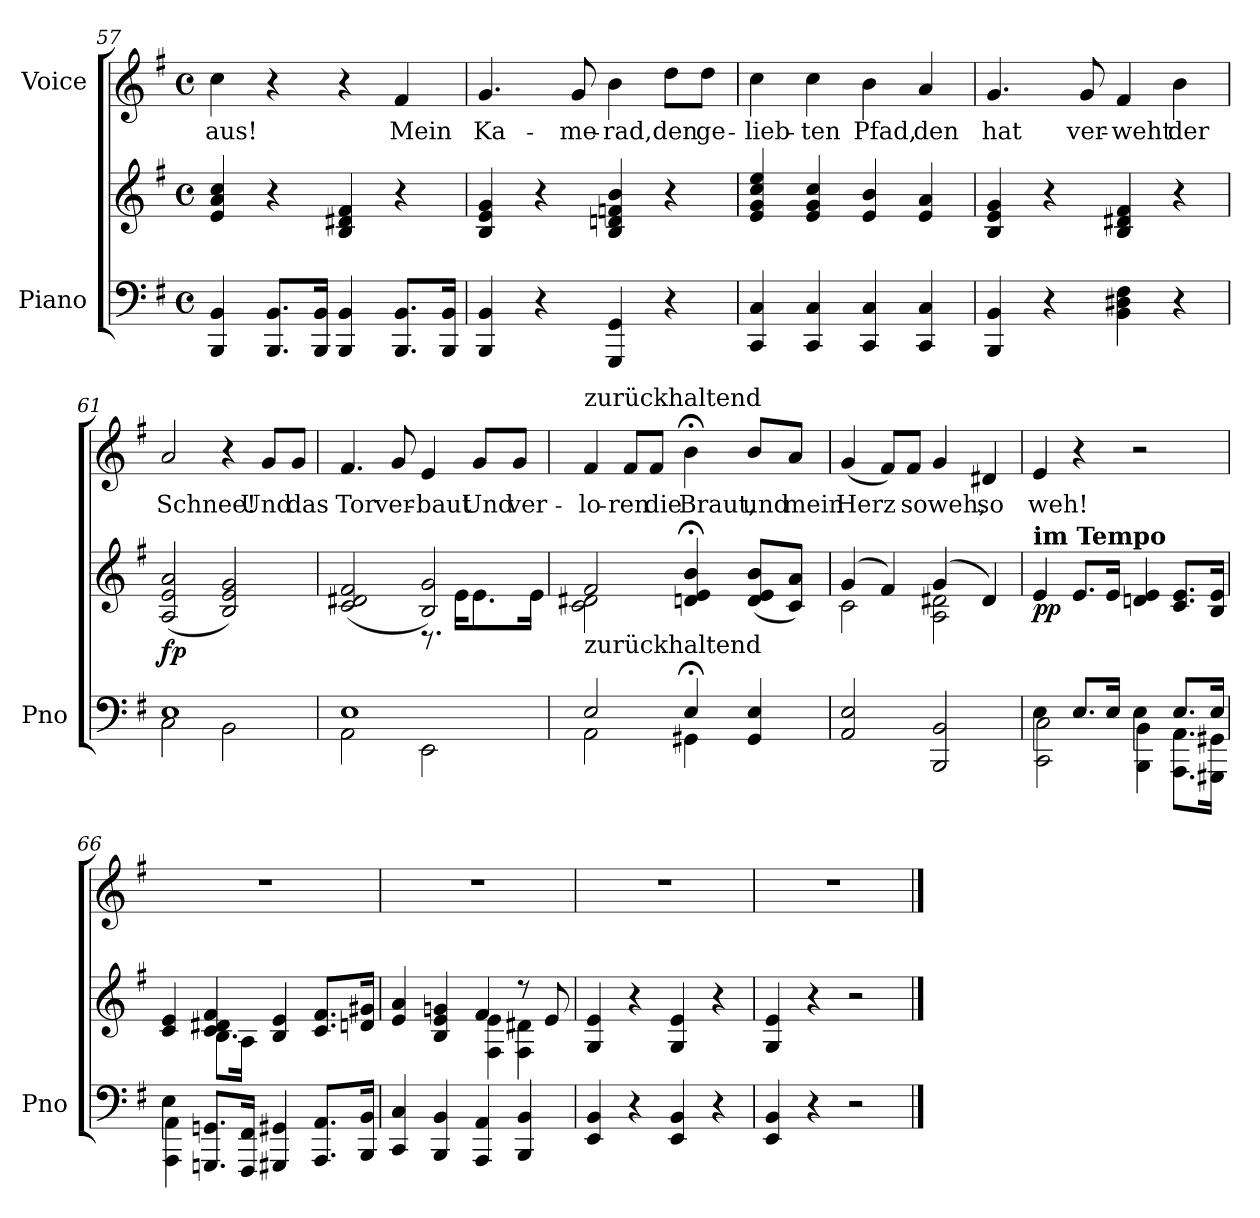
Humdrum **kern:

**kern	**kern	**dynam	**kern	**text
*part2	*part2	*part2	*part1	*part1
*staff3	*staff2	*staff2/3	*staff1	*staff1
*I"Piano	*	*	*I"Voice	*
*I'Pno	*	*	*	*
*clefF4	*clefG2	*	*clefG2	*
*k[f#]	*k[f#]	*	*k[f#]	*
*M4/4	*M4/4	*	*M4/4	*
*met(c)	*met(c)	*	*met(c)	*
=57	=57	=57	=57	=57
4BBB/ 4BB/	4e/ 4a/ 4cc/	.	4cc\	aus!
8.BBB/ 8.BB/L	4r	.	4r	.
16BBB/ 16BB/Jk	.	.	.	.
4BBB/ 4BB/	4B/ 4d#X/ 4f#/	.	4r	.
8.BBB/ 8.BB/L	4r	.	4f#/	Mein
16BBB/ 16BB/Jk	.	.	.	.
=58	=58	=58	=58	=58
4BBB/ 4BB/	4B/ 4e/ 4g/	.	4.g/	Ka-
4r	4r	.	.	.
.	.	.	8g/	-me-
4GGG/ 4GG/	4B/ 4dn/ 4fn/ 4b/	.	4b\	-rad,
4r	4r	.	8dd\L	den
.	.	.	8dd\J	ge-
=59	=59	=59	=59	=59
4CC/ 4C/	4e/ 4g/ 4cc/ 4ee/	.	4cc\	-lieb-
4CC/ 4C/	4e/ 4g/ 4cc/	.	4cc\	-ten
4CC/ 4C/	4e/ 4b/	.	4b\	Pfad,
4CC/ 4C/	4e/ 4a/	.	4a/	den
=60	=60	=60	=60	=60
4BBB/ 4BB/	4B/ 4e/ 4g/	.	4.g/	hat
4r	4r	.	.	.
.	.	.	8g/	ver-
4BB\ 4D#X\ 4F#\	4B/ 4d#X/ 4f#/	.	4f#/	-weht
4r	4r	.	4b\	der
=61	=61	=61	=61	=61
*^	*	*	*	*
!	!	!	!LO:DY:b	!	!
1E	2C\	(>2A/ 2e/ 2a/	fp	2a/	Schnee!
.	2BB\	2B/ 2e/ 2g/)	.	4r	.
.	.	.	.	8g/L	Und
.	.	.	.	8g/J	das
=62	=62	=62	=62	=62	=62
*	*	*^	*	*	*
1E	2AA\	(>2c/ 2d#X/ 2f#/	2ryy	.	4.f#/	Tor
.	.	.	.	.	8g/	ver-
.	2EE\	2B/ 2g/)	8.r	.	4e/	-baut
.	.	.	16e\KL	.	.	.
.	.	.	8.e\	.	8g/L	Und
.	.	.	.	.	8g/J	ver-
.	.	.	16e\Jk	.	.	.
=63	=63	=63	=63	=63	=63	=63
!	!	!	!	!	!LO:TX:a:t=zurückhaltend	!
!	!	!LO:TX:b:t=zurückhaltend	!	!	!	!
2E/	2AA\	2f#/	2c\ 2d#X\	.	4f#/	-lo-
.	.	.	.	.	8f#/L	-ren
.	.	.	.	.	8f#/J	die
4E;</	4GG#X\	4dn/;< 4e/;< 4b/;<	2ryy	.	4b;<\	Braut,
4GG#/ 4E/	4ryy	(8d/ 8e/ 8b/L	.	.	8b/L	und
.	.	8c/ 8a/J)	.	.	8a/J	mein
*v	*v	*	*	*	*	*
=64	=64	=64	=64	=64	=64
2AA/ 2E/	(4g/	2c\	.	(4g/	Herz
.	4f#/)	.	.	8f#/L)	.
.	.	.	.	8f#/J	so
2BBB/ 2BB/	(4g/	2A\ 2d#X\	.	4g/	weh,
.	4d#/)	.	.	4d#X/	so
*	*v	*v	*	*	*
=65	=65	=65	=65	=65
*^	*	*	*	*
!	!	!LO:TX:a:B:t=im Tempo	!	!	!
!	!	!	!LO:DY:b	!	!
4E\	2CC\ 2C\	4e/	pp	4e/	weh!
8.E/L	.	8.e/L	.	4r	.
16E/Jk	.	16e/Jk	.	.	.
4E\	4BBB\ 4BB\	4dn/ 4e/	.	2r	.
8.E/L	8.AAA\ 8.AA\L	8.c/ 8.e/L	.	.	.
16E/Jk	16GGG#X\ 16GG#X\Jk	16B/ 16e/Jk	.	.	.
=66	=66	=66	=66	=66	=66
*	*	*^	*	*	*
4E\	4AAA\ 4AA\	4c/ 4e/	4ryy	.	1r	.
2.ryy	8.GGGn/ 8.GGn/L	4c/ 4d#X/ 4f#/	8.B\L	.	.	.
.	16FFF#/ 16FF#/Jk	.	16A\Jk	.	.	.
.	4GGG#X/ 4GG#X/	4B/ 4e/	2ryy	.	.	.
.	8.AAA/ 8.AA/L	8.c/ 8.f#/L	.	.	.	.
.	16BBB/ 16BB/Jk	16dn/ 16g#X/Jk	.	.	.	.
*v	*v	*	*	*	*	*
=67	=67	=67	=67	=67	=67
4CC/ 4C/	4e/ 4a/	2ryy	.	1r	.
4BBB/ 4BB/	4B/ 4e/ 4gn/	.	.	.	.
4AAA/ 4AA/	4f#/	4F#\ 4e\	.	.	.
4BBB/ 4BB/	8r	4F#\ 4d#X\	.	.	.
.	8e/	.	.	.	.
*	*v	*v	*	*	*
=68	=68	=68	=68	=68
4EE/ 4BB/	4G/ 4e/	.	1r	.
4r	4r	.	.	.
4EE/ 4BB/	4G/ 4e/	.	.	.
4r	4r	.	.	.
=69	=69	=69	=69	=69
4EE/ 4BB/	4G/ 4e/	.	1r	.
4r	4r	.	.	.
2r	2r	.	.	.
==	==	==	==	==
*-	*-	*-	*-	*-
